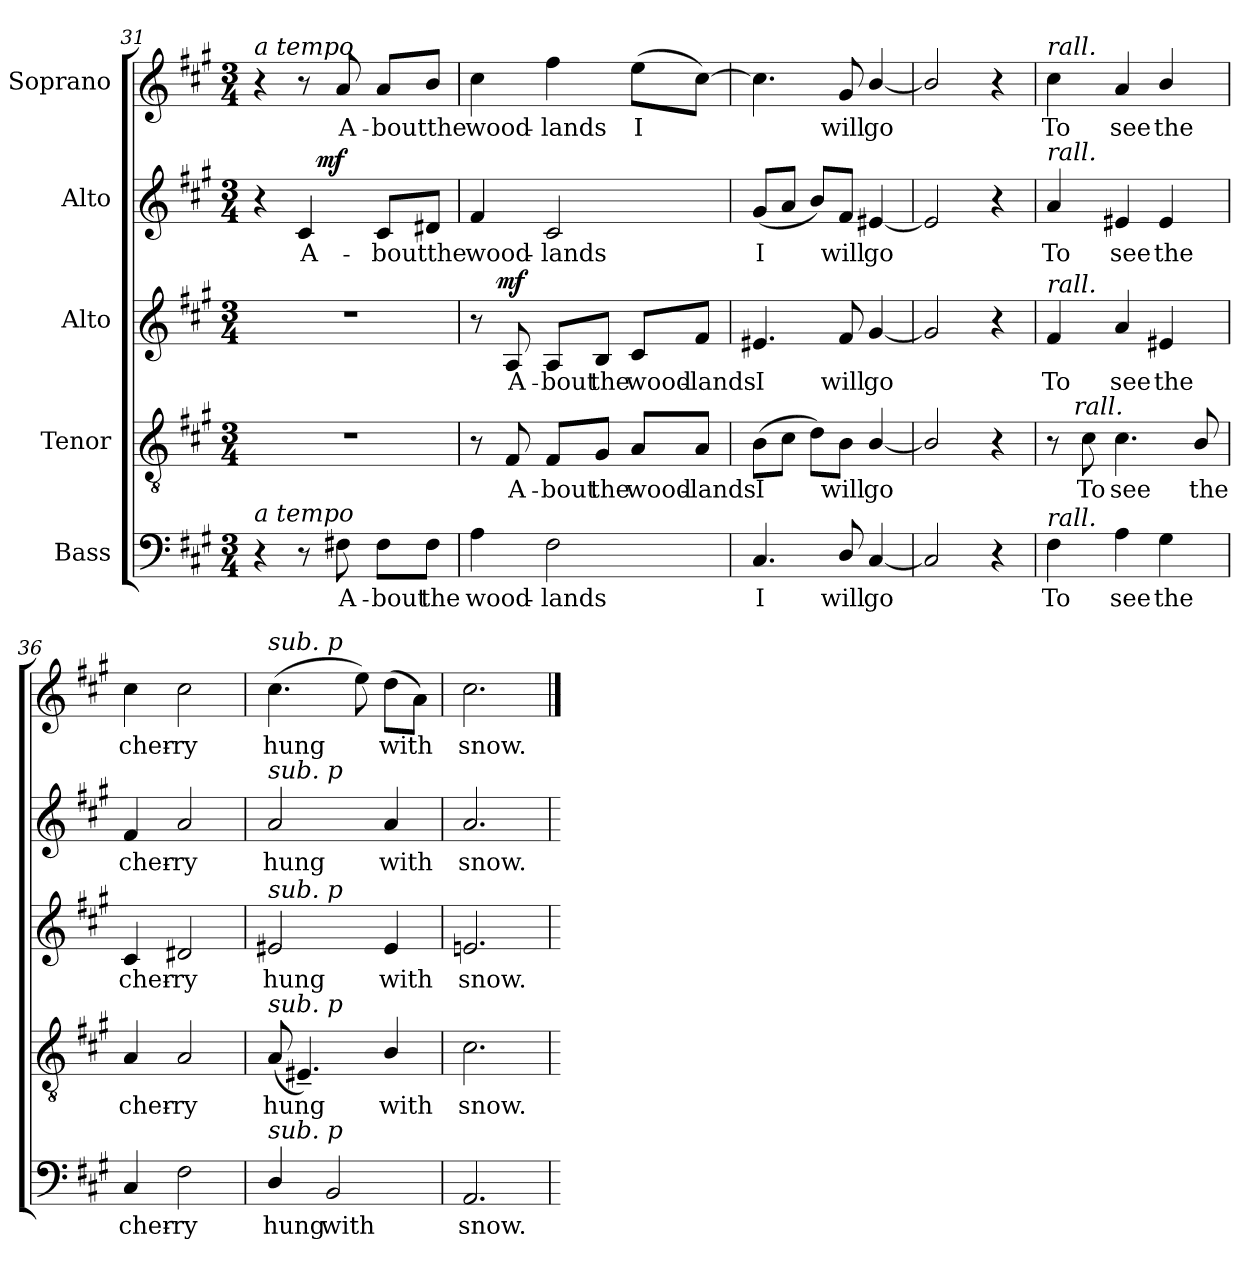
**kern	**text	**kern	**text	**kern	**text	**dynam	**kern	**text	**dynam	**kern	**text
*part5	*part5	*part4	*part4	*part3	*part3	*part3	*part2	*part2	*part2	*part1	*part1
*staff5	*staff5	*staff4	*staff4	*staff3	*staff3	*staff3	*staff2	*staff2	*staff2	*staff1	*staff1
*I"Bass	*	*I"Tenor	*	*I"Alto	*	*	*I"Alto	*	*	*I"Soprano	*
*clefF4	*	*clefGv2	*	*clefG2	*	*	*clefG2	*	*	*clefG2	*
*k[f#c#g#]	*	*k[f#c#g#]	*	*k[f#c#g#]	*	*	*k[f#c#g#]	*	*	*k[f#c#g#]	*
*A:	*	*A:	*	*A:	*	*	*A:	*	*	*A:	*
*M3/4	*	*M3/4	*	*M3/4	*	*	*M3/4	*	*	*M3/4	*
=31	=31	=31	=31	=31	=31	=31	=31	=31	=31	=31	=31
!	!	!	!	!	!	!	!	!	!	!LO:TX:a:i:t=a tempo	!
!LO:TX:a:i:t=a tempo	!	!	!	!	!	!	!	!	!	!	!
!	!	!LO:N:vis=1	!	!LO:N:vis=1	!	!	!	!	!	!	!
*	*	*	*	*	*	*	*^	*	*	*	*
4r	.	2.r	.	2.r	.	.	4r	4ryy	.	.	4r	.
!	!	!	!	!	!	!	!	!	!LO:LY:b:rj	!	!	!
8r	.	.	.	.	.	.	4c#/	16ryy	A-	.	8r	.
!	!	!	!	!	!	!	!	!	!	!LO:DY:a	!	!
.	.	.	.	.	.	.	.	4..ryy	.	mf	.	.
!	!LO:LY:b	!	!	!	!	!	!	!	!	!	!	!LO:LY:b
8F#X\	A-	.	.	.	.	.	.	.	.	.	8a/	A-
!	!LO:LY:b:cj	!	!	!	!	!	!	!	!LO:LY:b:cj	!	!	!LO:LY:b:cj
8F#\L	-bout	.	.	.	.	.	8c#/L	.	-boutthe	.	8a/L	-boutthe
!	!LO:LY:b:cj	!	!	!	!	!	!	!	!	!	!	!
8F#\J	the	.	.	.	.	.	8d#X/J	.	.	.	8b/J	.
!!LO:PB:g=z
=32	=32	=32	=32	=32	=32	=32	=32	=32	=32	=32	=32	=32
!	!LO:LY:b:cj	!	!	!	!	!	!	!	!LO:LY:b:cj	!	!	!LO:LY:b:cj
*	*	*	*	*^	*	*	*v	*v	*	*	*	*
4A\	wood-	8r	.	8r	16..ryy	.	.	4f#/	wood-	.	4cc#\	wood-
!	!	!	!	!	!	!	!LO:DY:a	!	!	!	!	!
.	.	.	.	.	2ryy	.	mf	.	.	.	.	.
!	!	!	!LO:LY:b:cj	!	!	!LO:LY:b:cj	!	!	!	!	!	!
.	.	8F#/	A-	8A/	.	A-	.	.	.	.	.	.
!	!LO:LY:b:cj	!	!LO:LY:b:cj	!	!	!LO:LY:b:cj	!	!	!LO:LY:b:cj	!	!	!LO:LY:b:cj
2F#\	-lands	8F#/L	-bout	8A/L	.	-bout	.	2c#/	-lands	.	4ff#\	-lands
!	!	!	!LO:LY:b:cj	!	!	!LO:LY:b:cj	!	!	!	!	!	!
.	.	8G#/J	the	8B/J	.	the	.	.	.	.	.	.
!	!	!	!LO:LY:b	!	!	!LO:LY:b	!	!	!	!	!	!LO:LY:b:rj
.	.	8A/L	wood-	8c#/L	.	wood-	.	.	.	.	(>8ee\L	I
.	.	.	.	.	8ryy	.	.	.	.	.	.	.
!	!	!	!LO:LY:b:rj	!	!	!LO:LY:b:rj	!	!	!	!	!	!
.	.	8A/J	-lands	8f#/J	.	-lands	.	.	.	.	[>8cc#\J)	.
.	.	.	.	.	64ryy	.	.	.	.	.	.	.
=33	=33	=33	=33	=33	=33	=33	=33	=33	=33	=33	=33	=33
!	!LO:LY:b:cj	!	!LO:LY:b:rj	!	!	!LO:LY:b:cj	!	!	!LO:LY:b:rj	!	!	!
*	*	*	*	*v	*v	*	*	*	*	*	*	*
4.C#/	I	(>8B\L	I	4.e#X/	I	.	(<8g#/L	I	.	4.cc#\]	.
.	.	8c#\J	.	.	.	.	8a/J	.	.	.	.
.	.	8d\L)	.	.	.	.	8b/L)	.	.	.	.
!	!LO:LY:b:cj	!	!LO:LY:b:cj	!	!LO:LY:b:cj	!	!	!LO:LY:b:cj	!	!	!LO:LY:b:cj
8D/	will	8B\J	will	8f#/	will	.	8f#/J	will	.	8g#/	will
!	!LO:LY:b:cj	!	!LO:LY:b:cj	!	!LO:LY:b:cj	!	!	!LO:LY:b:cj	!	!	!LO:LY:b:cj
[<4C#/	go	[<4B/	go	[<4g#/	go	.	[<4e#X/	go	.	[<4b/	go
=34	=34	=34	=34	=34	=34	=34	=34	=34	=34	=34	=34
2C#/]	.	2B/]	.	2g#/]	.	.	2e#/]	.	.	2b/]	.
4r	.	4r	.	4r	.	.	4r	.	.	4r	.
!!LO:LB:g=z
=35	=35	=35	=35	=35	=35	=35	=35	=35	=35	=35	=35
!	!	!	!	!	!	!	!	!	!	!LO:TX:a:i:t=rall.	!
!	!	!	!	!	!	!	!LO:TX:a:i:t=rall.	!	!	!	!
!	!	!	!	!LO:TX:a:i:t=rall.	!	!	!	!	!	!	!
!LO:TX:a:i:t=rall.	!	!	!	!	!	!	!	!	!	!	!
!	!LO:LY:b:cj	!	!	!	!LO:LY:b:cj	!	!	!LO:LY:b:cj	!	!	!LO:LY:b:cj
*	*	*^	*	*	*	*	*	*	*	*	*
4F#\	To	8r	16..ryy	.	4f#/	To	.	4a/	To	.	4cc#\	To
!	!	!	!LO:TX:a:i:t=rall.	!	!	!	!	!	!	!	!	!
.	.	.	2ryy	.	.	.	.	.	.	.	.	.
!	!	!	!	!LO:LY:b:cj	!	!	!	!	!	!	!	!
.	.	8c#\	.	To	.	.	.	.	.	.	.	.
!	!LO:LY:b:cj	!	!	!LO:LY:b:cj	!	!LO:LY:b:cj	!	!	!LO:LY:b:cj	!	!	!LO:LY:b:cj
4A\	see	4.c#\	.	see	4a/	see	.	4e#X/	see	.	4a/	see
!	!LO:LY:b:cj	!	!	!	!	!LO:LY:b:cj	!	!	!LO:LY:b:cj	!	!	!LO:LY:b:cj
4G#\	the	.	.	.	4e#X/	the	.	4e#/	the	.	4b/	the
.	.	.	8ryy	.	.	.	.	.	.	.	.	.
!	!	!	!	!LO:LY:b:cj	!	!	!	!	!	!	!	!
.	.	8B/	.	the	.	.	.	.	.	.	.	.
.	.	.	64ryy	.	.	.	.	.	.	.	.	.
=36	=36	=36	=36	=36	=36	=36	=36	=36	=36	=36	=36	=36
!	!LO:LY:b:cj	!	!	!LO:LY:b:cj	!	!LO:LY:b:cj	!	!	!LO:LY:b:cj	!	!	!LO:LY:b:cj
*	*	*v	*v	*	*	*	*	*	*	*	*	*
4C#/	cher-	4A/	cher-	4c#/	cher-	.	4f#/	cher-	.	4cc#\	cher-
!	!LO:LY:b:cj	!	!LO:LY:b:cj	!	!LO:LY:b:cj	!	!	!LO:LY:b:cj	!	!	!LO:LY:b:cj
2F#\	-ry	2A/	-ry	2d#X/	-ry	.	2a/	-ry	.	2cc#\	-ry
=37	=37	=37	=37	=37	=37	=37	=37	=37	=37	=37	=37
!	!	!	!	!	!	!	!	!	!	!LO:TX:a:i:t=sub. p	!
!	!	!	!	!	!	!	!LO:TX:a:i:t=sub. p	!	!	!	!
!	!	!	!	!LO:TX:a:i:t=sub. p	!	!	!	!	!	!	!
!	!	!LO:TX:a:i:t=sub. p	!	!	!	!	!	!	!	!	!
!LO:TX:a:i:t=sub. p	!	!	!	!	!	!	!	!	!	!	!
!	!LO:LY:b:cj	!	!LO:LY:b	!	!LO:LY:b:cj	!	!	!LO:LY:b:cj	!	!	!LO:LY:b
4D/	hung	(<8A/	hung	2e#X/	hung	.	2a/	hung	.	(>4.cc#\	hung
.	.	4.E#X~</)	.	.	.	.	.	.	.	.	.
!	!LO:LY:b:cj	!	!	!	!	!	!	!	!	!	!
2BB/	with	.	.	.	.	.	.	.	.	.	.
.	.	.	.	.	.	.	.	.	.	8ee\)	.
!	!	!	!LO:LY:b:cj	!	!LO:LY:b:cj	!	!	!LO:LY:b:cj	!	!	!LO:LY:b
.	.	4B/	with	4e#/	with	.	4a/	with	.	(>8dd\L	with
.	.	.	.	.	.	.	.	.	.	8a\J)	.
=38	=38	=38	=38	=38	=38	=38	=38	=38	=38	=38	=38
!	!LO:LY:b:cj	!	!LO:LY:b:cj	!	!LO:LY:b:cj	!	!	!LO:LY:b:cj	!	!	!LO:LY:b:cj
2.AA/	snow.	2.c#\	snow.	2.en/	snow.	.	2.a/	snow.	.	2.cc#\	snow.
=	==	=	==	=	==	==	=	==	==	==	==
*-	*-	*-	*-	*-	*-	*-	*-	*-	*-	*-	*-
